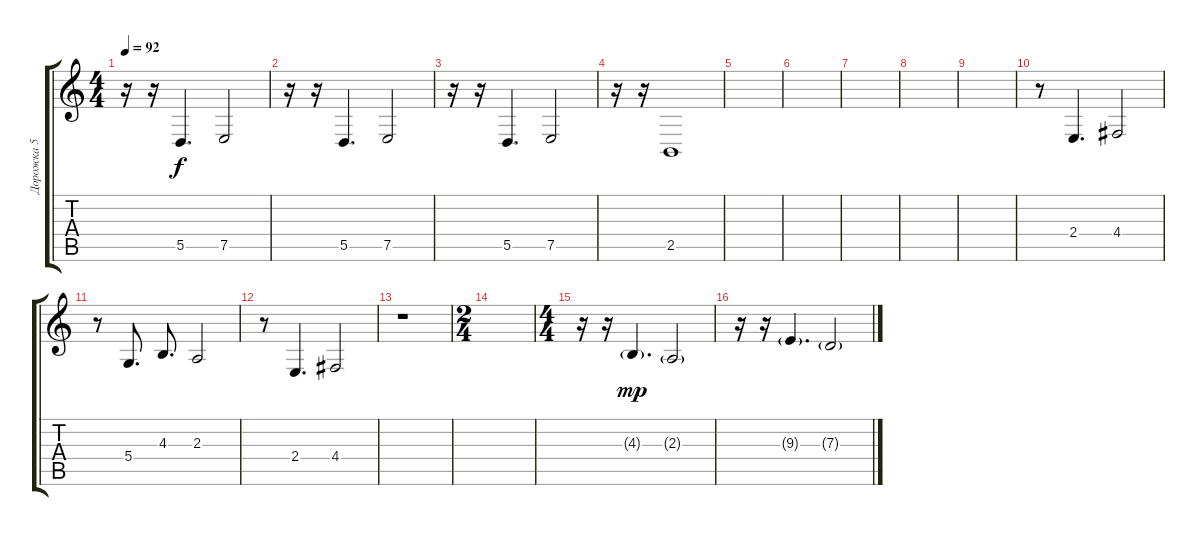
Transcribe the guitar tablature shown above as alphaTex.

\track ("Дорожка 5" "Дорожка 5") {instrument stringensemble1}
\staff {score tabs}
\tuning (E4 B3 G3 D3 A2 E2) {hide}
\ts (4 4)
\tempo 92
\clef g2
\ks c
r.16{dy f} r.16 5.5.4{d} 7.5.2 |
r.16 r.16 5.5.4{d} 7.5.2 |
r.16 r.16 5.5.4{d} 7.5.2 |
r.16 r.16 2.5.1 |
|
|
|
|
|
r.8 2.4.4{d} 4.4.2 |
r.8 5.4.8{d} 4.3.8{d} 2.3.2 |
r.8 2.4.4{d} 4.4.2 |
r.1 |
\ts (2 4)
|
\ts (4 4)
r.16 r.16 4.3{g}.4{d dy mp} 2.3{g}.2 |
r.16 r.16 9.3{g}.4{d} 7.3{g}.2
